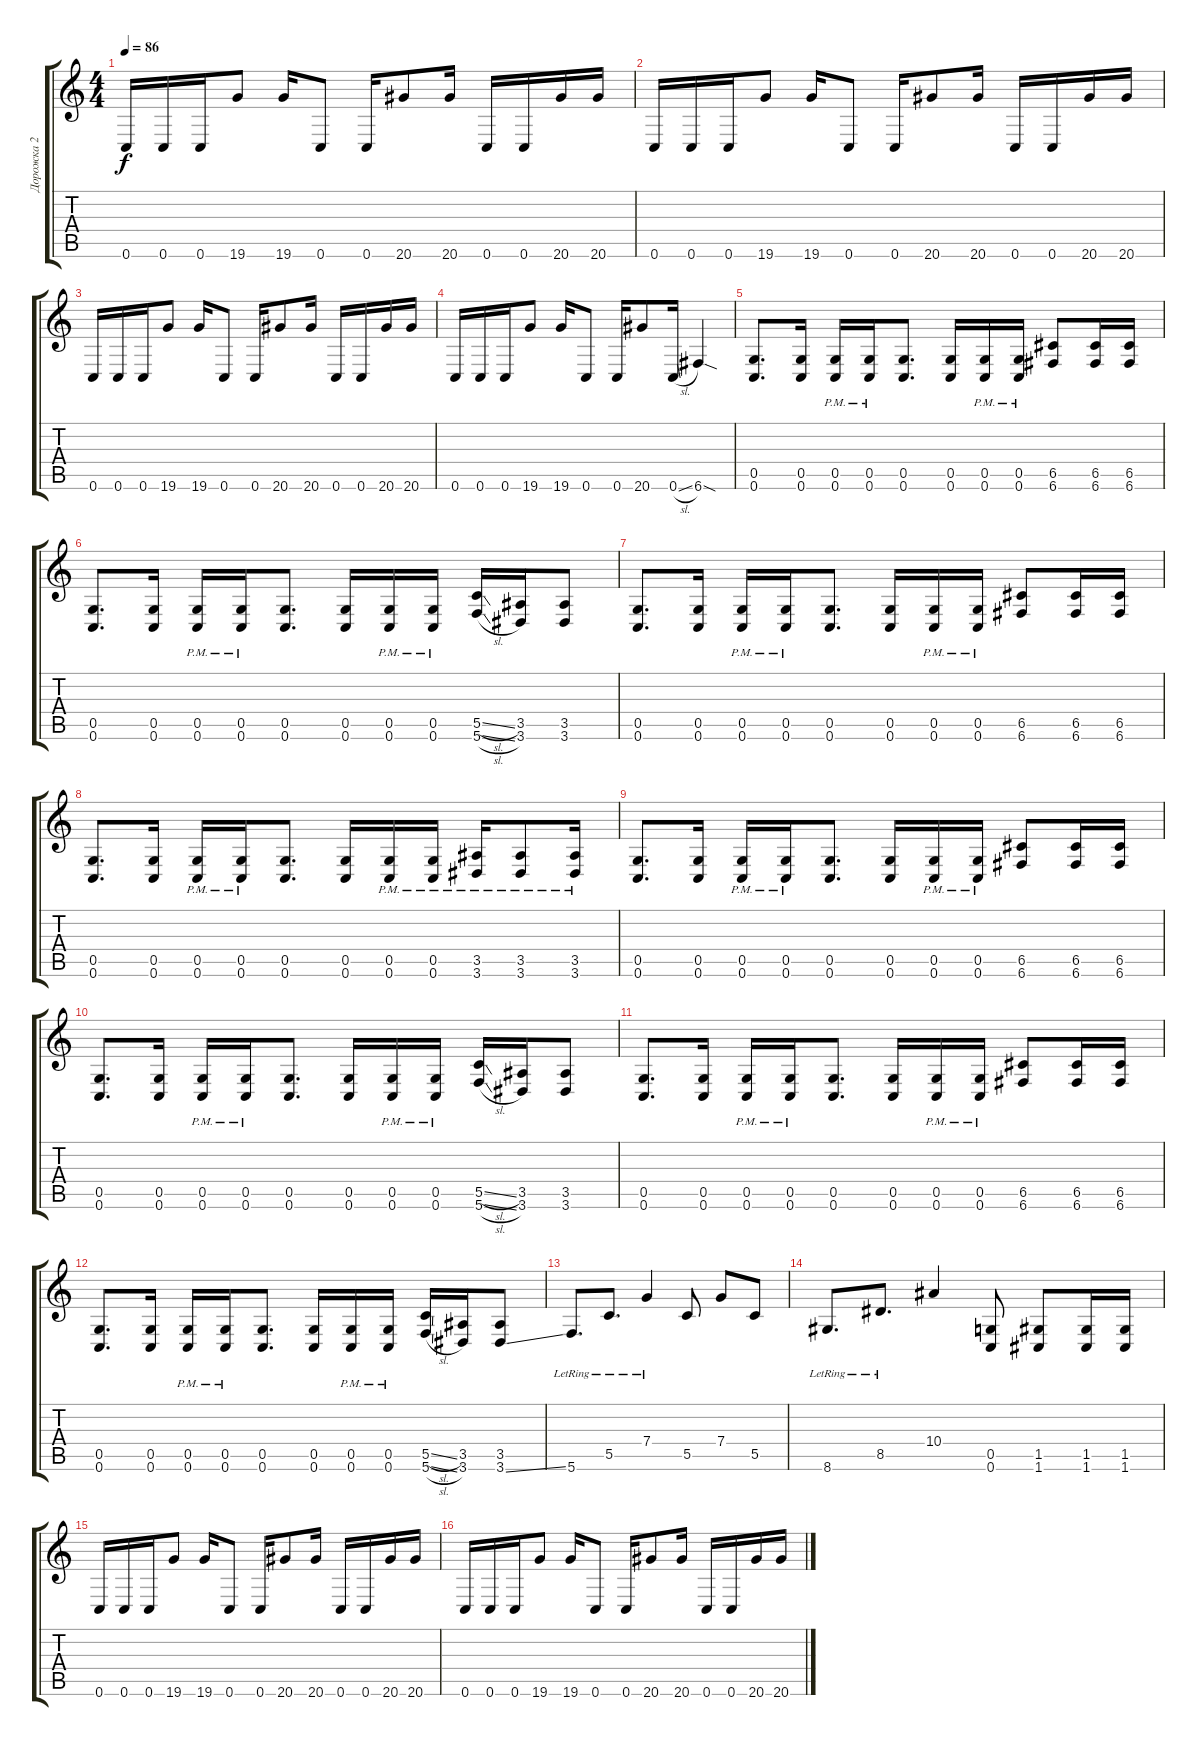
\track ("Дорожка 2" "Дорожка 2") {instrument overdrivenguitar}
\staff {score tabs}
\tuning (D4 A3 F3 C3 G2 C2) {hide}
\ts (4 4)
\tempo 86
\clef g2
\ks c
0.6.16{dy f} 0.6.16 0.6.16 19.6.8 19.6.16 0.6.8 0.6.16 20.6.8 20.6.16 0.6.16 0.6.16 20.6.16 20.6.16 |
0.6.16 0.6.16 0.6.16 19.6.8 19.6.16 0.6.8 0.6.16 20.6.8 20.6.16 0.6.16 0.6.16 20.6.16 20.6.16 |
0.6.16 0.6.16 0.6.16 19.6.8 19.6.16 0.6.8 0.6.16 20.6.8 20.6.16 0.6.16 0.6.16 20.6.16 20.6.16 |
0.6.16 0.6.16 0.6.16 19.6.8 19.6.16 0.6.8 0.6.16 20.6.8 0.6{sl}.16 6.6{sod}.4 |
(0.5 0.6).8{d} (0.5 0.6).16 (0.5{pm} 0.6{pm}).16 (0.5{pm} 0.6{pm}).16 (0.5 0.6).8{d} (0.5 0.6).16 (0.5{pm} 0.6{pm}).16 (0.5{pm} 0.6{pm}).16 (6.5 6.6).8 (6.5 6.6).16 (6.5 6.6).16 |
(0.5 0.6).8{d} (0.5 0.6).16 (0.5{pm} 0.6{pm}).16 (0.5{pm} 0.6{pm}).16 (0.5 0.6).8{d} (0.5 0.6).16 (0.5{pm} 0.6{pm}).16 (0.5{pm} 0.6{pm}).16 (5.5{sl} 5.6{sl}).16 (3.5 3.6).16 (3.5 3.6).8 |
(0.5 0.6).8{d} (0.5 0.6).16 (0.5{pm} 0.6{pm}).16 (0.5{pm} 0.6{pm}).16 (0.5 0.6).8{d} (0.5 0.6).16 (0.5{pm} 0.6{pm}).16 (0.5{pm} 0.6{pm}).16 (6.5 6.6).8 (6.5 6.6).16 (6.5 6.6).16 |
(0.5 0.6).8{d} (0.5 0.6).16 (0.5{pm} 0.6{pm}).16 (0.5{pm} 0.6{pm}).16 (0.5 0.6).8{d} (0.5 0.6).16 (0.5{pm} 0.6{pm}).16 (0.5{pm} 0.6{pm}).16 (3.5{pm} 3.6{pm}).16 (3.5{pm} 3.6{pm}).8 (3.5{pm} 3.6{pm}).16 |
(0.5 0.6).8{d} (0.5 0.6).16 (0.5{pm} 0.6{pm}).16 (0.5{pm} 0.6{pm}).16 (0.5 0.6).8{d} (0.5 0.6).16 (0.5{pm} 0.6{pm}).16 (0.5{pm} 0.6{pm}).16 (6.5 6.6).8 (6.5 6.6).16 (6.5 6.6).16 |
(0.5 0.6).8{d} (0.5 0.6).16 (0.5{pm} 0.6{pm}).16 (0.5{pm} 0.6{pm}).16 (0.5 0.6).8{d} (0.5 0.6).16 (0.5{pm} 0.6{pm}).16 (0.5{pm} 0.6{pm}).16 (5.5{sl} 5.6{sl}).16 (3.5 3.6).16 (3.5 3.6).8 |
(0.5 0.6).8{d} (0.5 0.6).16 (0.5{pm} 0.6{pm}).16 (0.5{pm} 0.6{pm}).16 (0.5 0.6).8{d} (0.5 0.6).16 (0.5{pm} 0.6{pm}).16 (0.5{pm} 0.6{pm}).16 (6.5 6.6).8 (6.5 6.6).16 (6.5 6.6).16 |
(0.5 0.6).8{d} (0.5 0.6).16 (0.5{pm} 0.6{pm}).16 (0.5{pm} 0.6{pm}).16 (0.5 0.6).8{d} (0.5 0.6).16 (0.5{pm} 0.6{pm}).16 (0.5{pm} 0.6{pm}).16 (5.5{sl} 5.6{sl}).16 (3.5 3.6).16 (3.5 3.6{ss}).8 |
5.6{lr}.8{d} 5.5{lr}.8{d} 7.4{lr}.4 5.5.8 7.4.8 5.5.8 |
8.6{lr}.8{d} 8.5{lr}.8{d} 10.4.4 (0.5 0.6).8 (1.5 1.6).8 (1.5 1.6).16 (1.5 1.6).16 |
0.6.16 0.6.16 0.6.16 19.6.8 19.6.16 0.6.8 0.6.16 20.6.8 20.6.16 0.6.16 0.6.16 20.6.16 20.6.16 |
0.6.16 0.6.16 0.6.16 19.6.8 19.6.16 0.6.8 0.6.16 20.6.8 20.6.16 0.6.16 0.6.16 20.6.16 20.6.16
